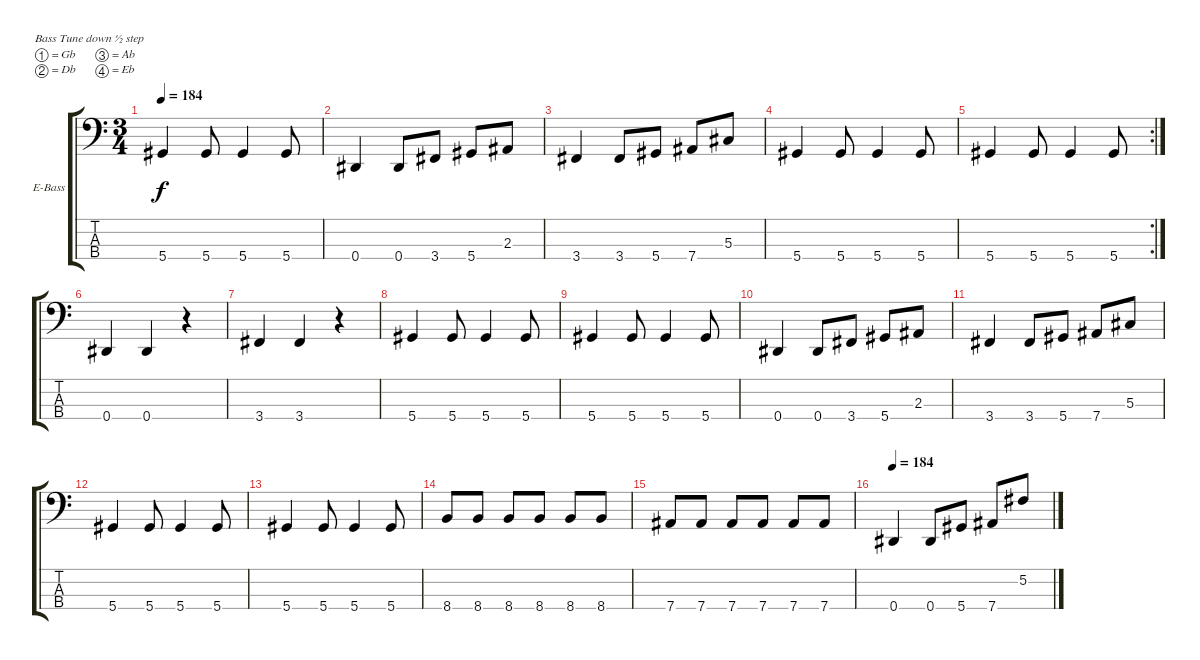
\bracketExtendMode groupsimilarinstruments
\firstSystemTrackNameOrientation horizontal
\otherSystemsTrackNameOrientation horizontal
\track ("Bass" "E-Bass") {instrument electricbassfinger}
\staff {score tabs}
\tuning (Gb2 Db2 Ab1 Eb1)
\ts (3 4)
\tempo 184
\clef f4
\ks c
5.4.4{dy f} 5.4.8 5.4.4 5.4.8 |
0.4.4 0.4.8 3.4.8 5.4.8 2.3.8 |
3.4.4 3.4.8 5.4.8 7.4.8 5.3.8 |
5.4.4 5.4.8 5.4.4 5.4.8 |
\rc 2
5.4.4 5.4.8 5.4.4 5.4.8 |
0.4.4 0.4.4 r.4 |
3.4.4 3.4.4 r.4 |
5.4.4 5.4.8 5.4.4 5.4.8 |
5.4.4 5.4.8 5.4.4 5.4.8 |
0.4.4 0.4.8 3.4.8 5.4.8 2.3.8 |
3.4.4 3.4.8 5.4.8 7.4.8 5.3.8 |
5.4.4 5.4.8 5.4.4 5.4.8 |
5.4.4 5.4.8 5.4.4 5.4.8 |
8.4.8 8.4.8 8.4.8 8.4.8 8.4.8 8.4.8 |
7.4.8 7.4.8 7.4.8 7.4.8 7.4.8 7.4.8 |
\tempo 184
0.4.4 0.4.8 5.4.8 7.4.8 5.2.8
